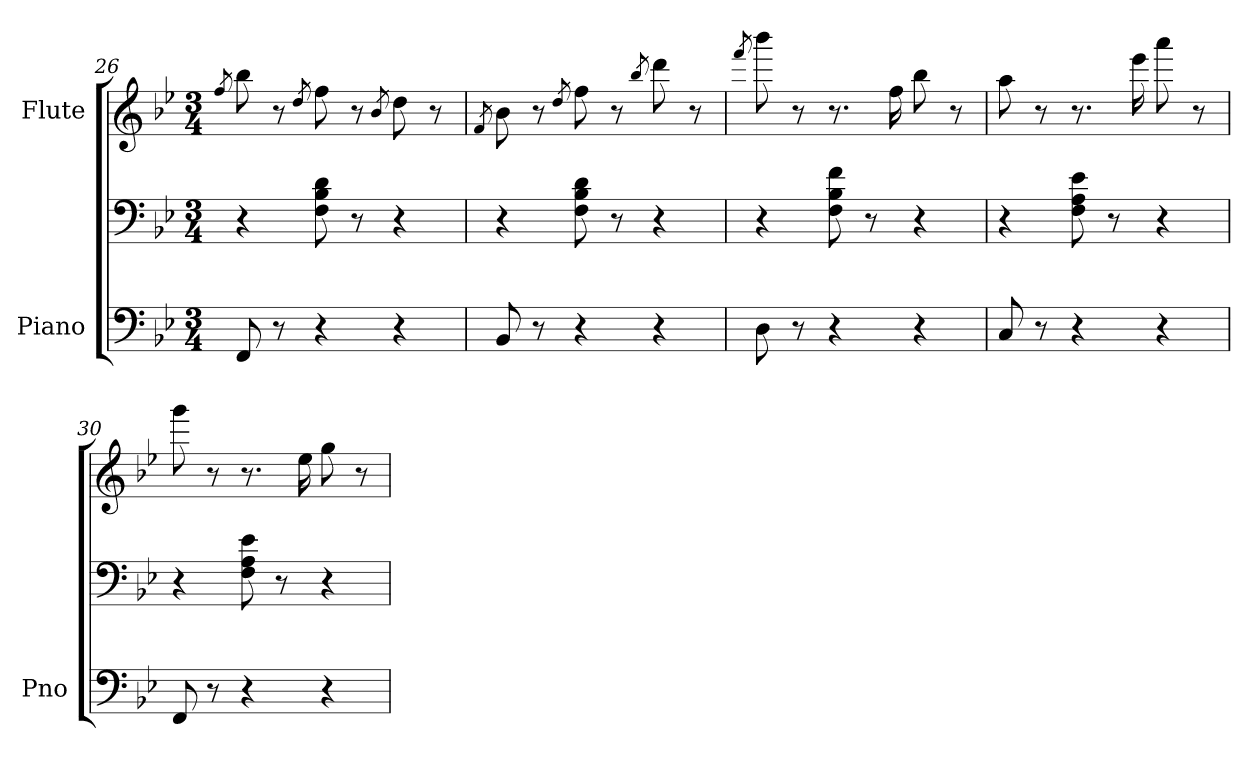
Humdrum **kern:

**kern	**kern	**kern
*part2	*part2	*part1
*staff3	*staff2	*staff1
*I"Piano	*	*I"Flute
*I'Pno	*	*
!!LO:LB:g=z
*clefF4	*clefF4	*clefG2
*k[b-e-]	*k[b-e-]	*k[b-e-]
*B-:	*B-:	*B-:
*M3/4	*M3/4	*M3/4
=26	=26	=26
.	.	8qff/
8FF/	4r	8bb-\
8r	.	8r
.	.	8qdd/
4r	8F\ 8B-\ 8d\	8ff\
.	8r	8r
.	.	8qb-/
4r	4r	8dd\
.	.	8r
=27	=27	=27
.	.	8qf/
8BB-/	4r	8b-\
8r	.	8r
.	.	8qdd/
4r	8F\ 8B-\ 8d\	8ff\
.	8r	8r
.	.	8qbb-/
4r	4r	8ddd\
.	.	8r
=28	=28	=28
.	.	8qfff/
8D\	4r	8bbb-\
8r	.	8r
4r	8F\ 8B-\ 8f\	8.r
.	8r	.
.	.	16ff\
4r	4r	8bb-\
.	.	8r
=29	=29	=29
8C/	4r	8aa\
8r	.	8r
4r	8F\ 8A\ 8e-\	8.r
.	8r	.
.	.	16eee-\
4r	4r	8aaa\
.	.	8r
=30	=30	=30
8FF/	4r	8ggg\
8r	.	8r
4r	8F\ 8A\ 8e-\	8.r
.	8r	.
.	.	16ee-\
4r	4r	8gg\
.	.	8r
=	=	=
*-	*-	*-
